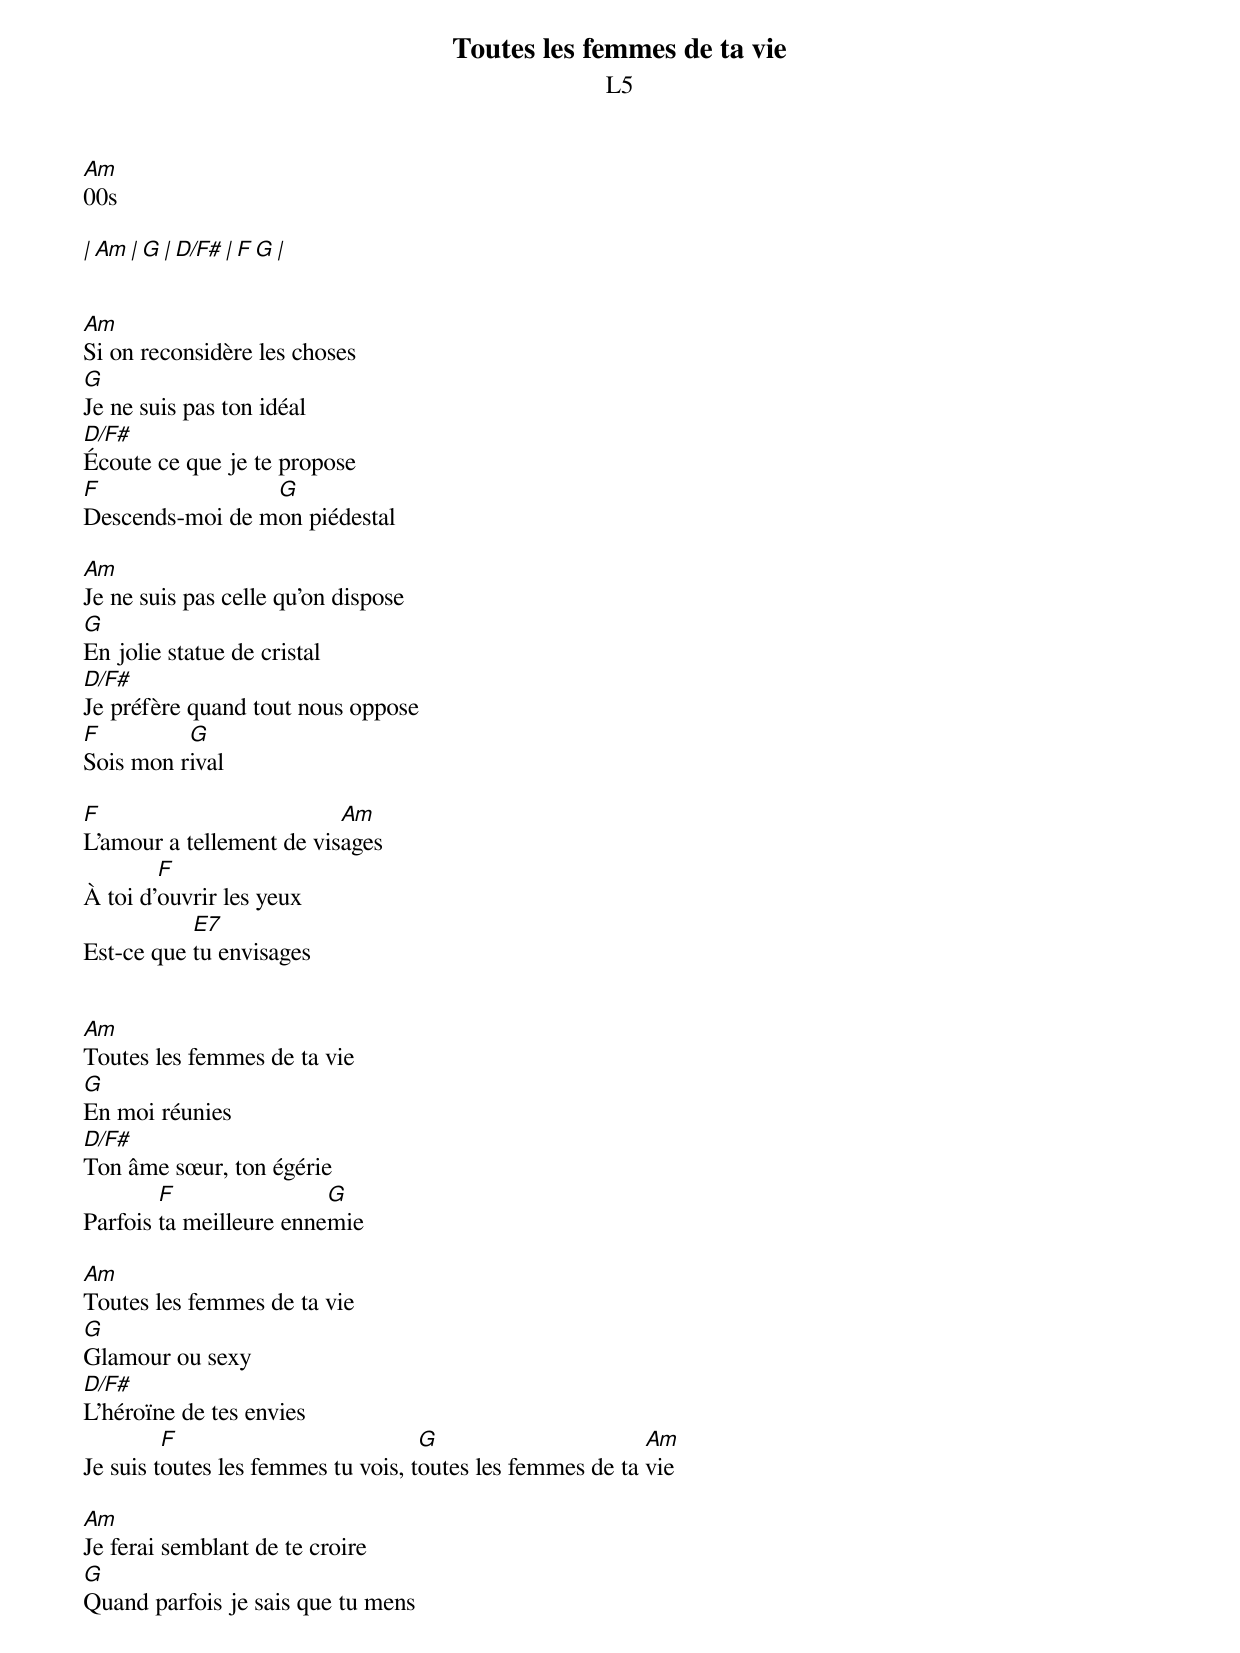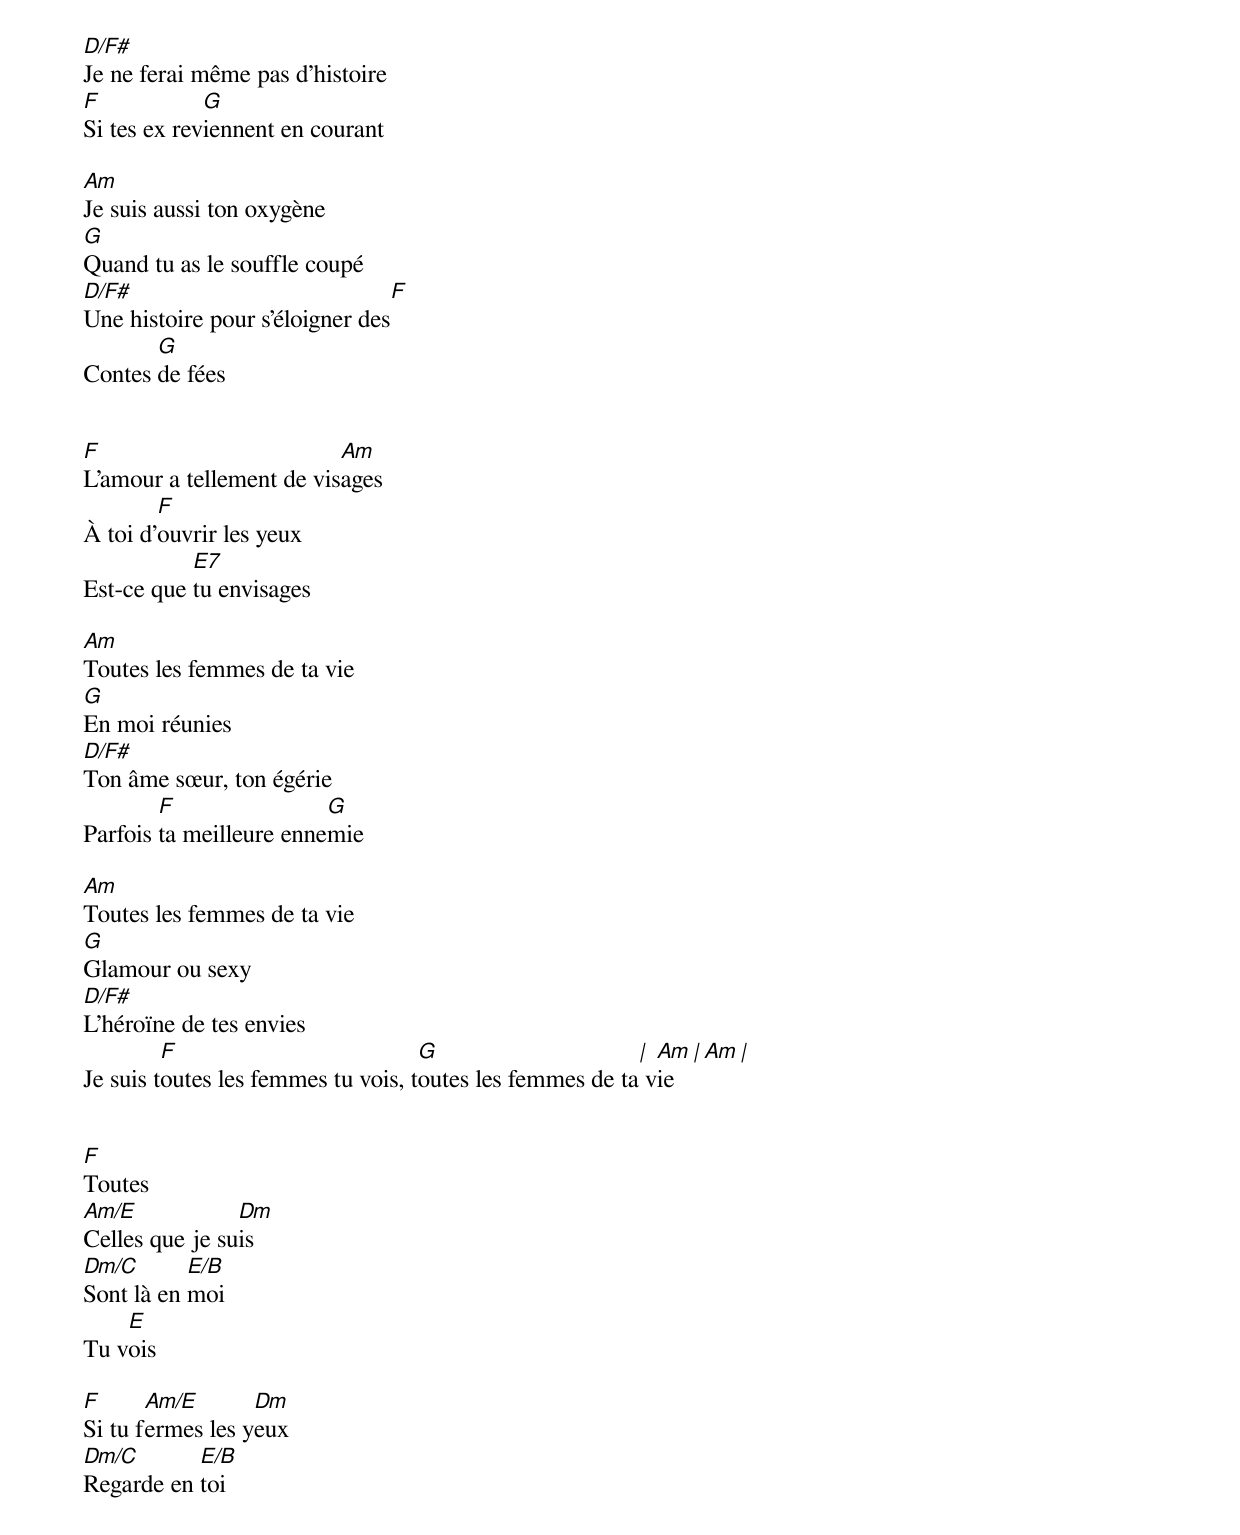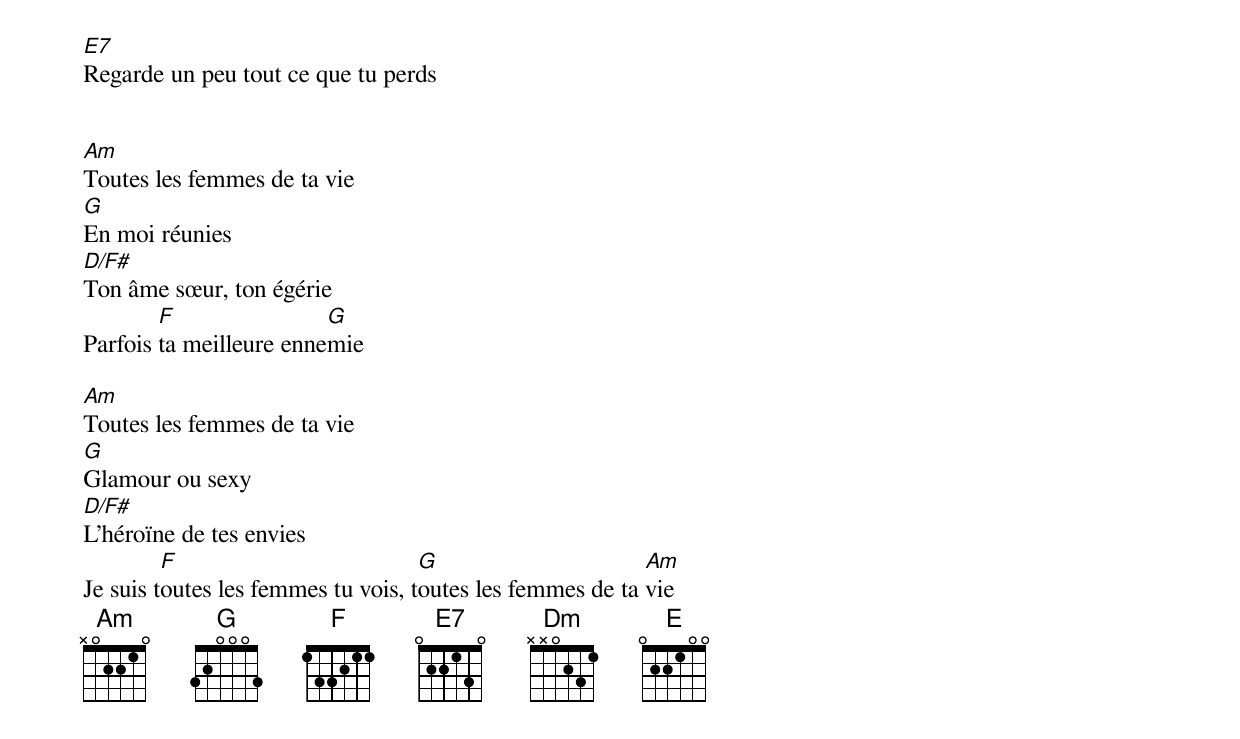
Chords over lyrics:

Toutes les femmes de ta vie
L5
Am
00s

| Am     | G     | D/F#   | F   G   |


Am
Si on reconsidère les choses
G
Je ne suis pas ton idéal
D/F#
Écoute ce que je te propose
F                G
Descends-moi de mon piédestal

Am
Je ne suis pas celle qu'on dispose
G
En jolie statue de cristal
D/F#
Je préfère quand tout nous oppose
F         G
Sois mon rival

F                         Am
L'amour a tellement de visages
        F
À toi d'ouvrir les yeux
           E7
Est-ce que tu envisages


Am
Toutes les femmes de ta vie
G
En moi réunies
D/F#
Ton âme sœur, ton égérie
        F                G
Parfois ta meilleure ennemie

Am
Toutes les femmes de ta vie
G
Glamour ou sexy
D/F#
L'héroïne de tes envies
         F                          G                      Am
Je suis toutes les femmes tu vois, toutes les femmes de ta vie

Am
Je ferai semblant de te croire
G
Quand parfois je sais que tu mens
D/F#
Je ne ferai même pas d'histoire
F            G
Si tes ex reviennent en courant

Am
Je suis aussi ton oxygène
G
Quand tu as le souffle coupé
D/F#                            F
Une histoire pour s'éloigner des
       G
Contes de fées


F                         Am
L'amour a tellement de visages
        F
À toi d'ouvrir les yeux
           E7
Est-ce que tu envisages

Am
Toutes les femmes de ta vie
G
En moi réunies
D/F#
Ton âme sœur, ton égérie
        F                G
Parfois ta meilleure ennemie

Am
Toutes les femmes de ta vie
G
Glamour ou sexy
D/F#
L'héroïne de tes envies
         F                          G                     | Am     | Am      |
Je suis toutes les femmes tu vois, toutes les femmes de ta vie


F
Toutes
Am/E            Dm
Celles que je suis
Dm/C       E/B
Sont là en moi
    E
Tu vois

F      Am/E       Dm
Si tu fermes les yeux
Dm/C       E/B
Regarde en toi
E7
Regarde un peu tout ce que tu perds


Am
Toutes les femmes de ta vie
G
En moi réunies
D/F#
Ton âme sœur, ton égérie
        F                G
Parfois ta meilleure ennemie

Am
Toutes les femmes de ta vie
G
Glamour ou sexy
D/F#
L'héroïne de tes envies
         F                          G                      Am
Je suis toutes les femmes tu vois, toutes les femmes de ta vie
